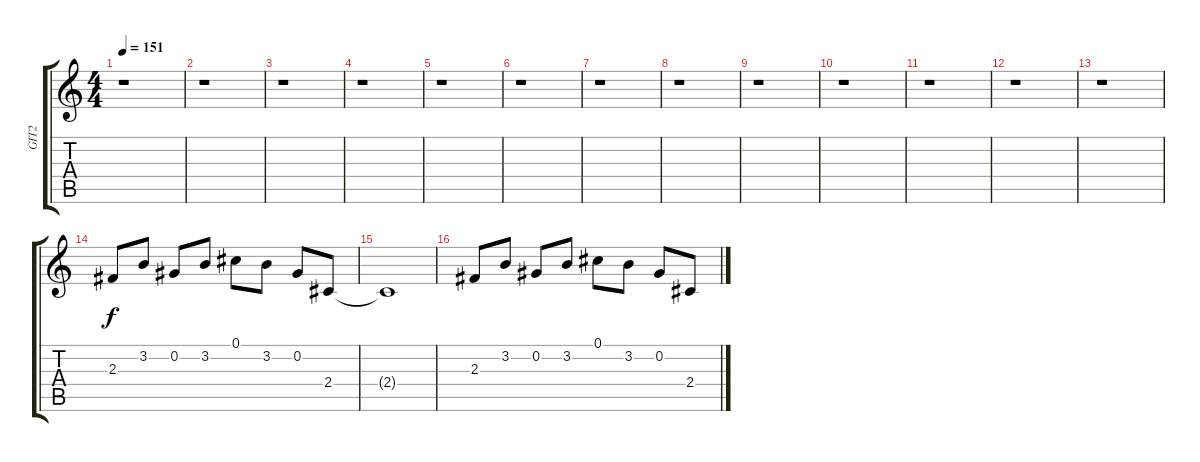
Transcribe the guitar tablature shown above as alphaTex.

\track ("GIT2" "GIT2") {instrument overdrivenguitar}
\staff {score tabs}
\tuning (Db4 Ab3 E3 B2 Gb2 Db2) {hide}
\ts (4 4)
\tempo 151
\clef g2
\ks c
r.1{dy f} |
r.1 |
r.1 |
r.1 |
r.1 |
r.1 |
r.1 |
r.1 |
r.1 |
r.1 |
r.1 |
r.1 |
r.1 |
2.3.8 3.2.8 0.2.8 3.2.8 0.1.8 3.2.8 0.2.8 2.4.8 |
2.4{t}.1 |
2.3.8 3.2.8 0.2.8 3.2.8 0.1.8 3.2.8 0.2.8 2.4.8
